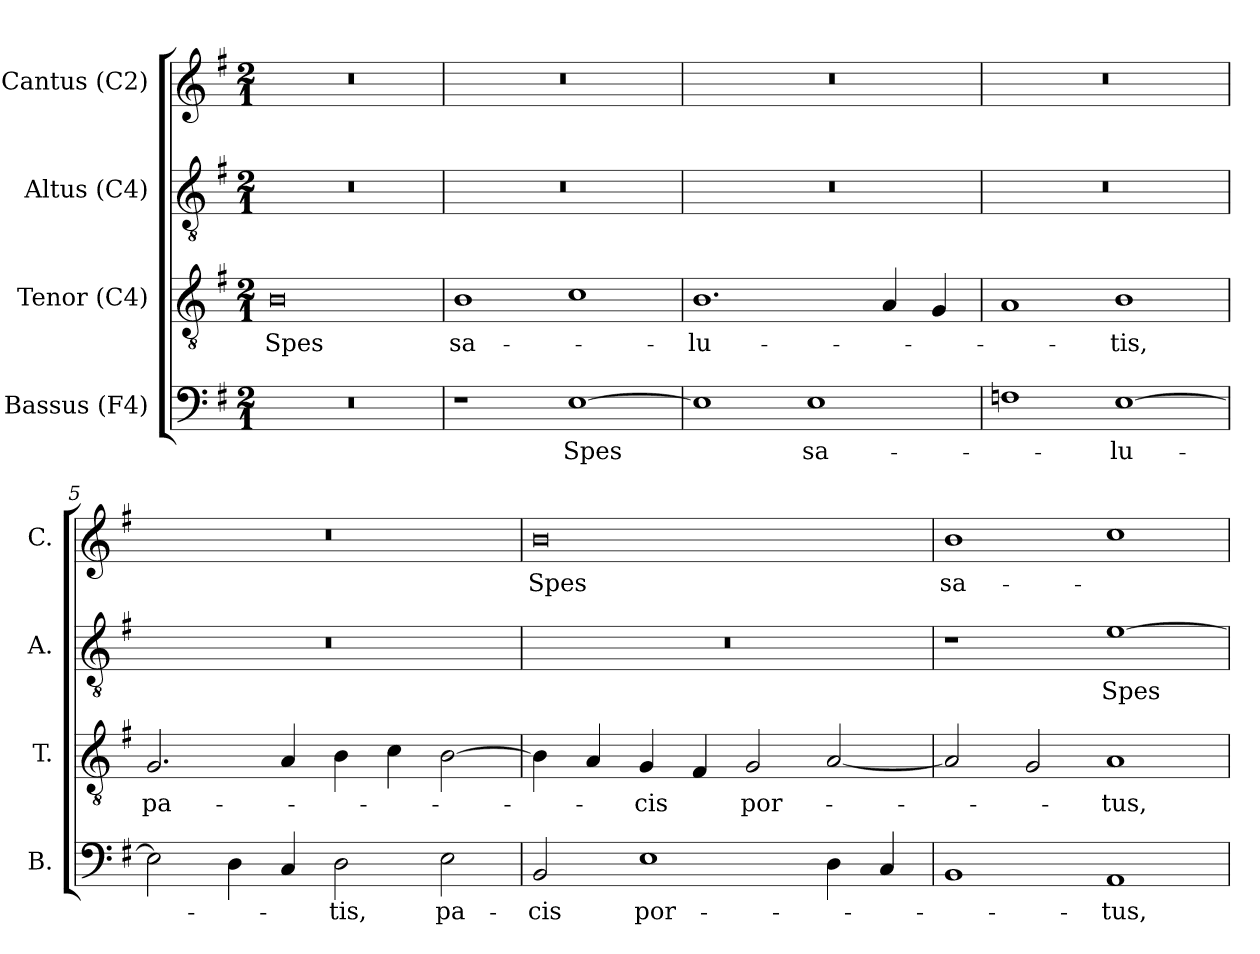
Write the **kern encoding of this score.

**kern	**text	**kern	**text	**kern	**text	**kern	**text
*part4	*part4	*part3	*part3	*part2	*part2	*part1	*part1
*staff4	*staff4	*staff3	*staff3	*staff2	*staff2	*staff1	*staff1
*I"Bassus (F4)	*	*I"Tenor (C4)	*	*I"Altus (C4)	*	*I"Cantus (C2)	*
*I'B.	*	*I'T.	*	*I'A.	*	*I'C.	*
!!LO:PB:g=z
*clefF4	*	*clefGv2	*	*clefGv2	*	*clefG2	*
*	*	*ITrd7c12	*	*ITrd7c12	*	*	*
*k[f#]	*	*k[f#]	*	*k[f#]	*	*k[f#]	*
*G:	*	*G:	*	*G:	*	*G:	*
*M2/1	*	*M2/1	*	*M2/1	*	*M2/1	*
=1	=1	=1	=1	=1	=1	=1	=1
!LO:N:vis=1	!	!	!	!	!	!	!
!	!	!	!LO:LY:b:color=#000000	!LO:N:vis=1	!	!LO:N:vis=1	!
0r	.	0BBi	Spes	0r	.	0r	.
=2	=2	=2	=2	=2	=2	=2	=2
!	!	!	!LO:LY:b:color=#000000	!LO:N:vis=1	!	!LO:N:vis=1	!
1r	.	1BBi	sa-	0r	.	0r	.
!	!LO:LY:b:color=#000000	!	!	!	!	!	!
[1Ei	Spes	1Ci	.	.	.	.	.
=3	=3	=3	=3	=3	=3	=3	=3
!	!	!	!LO:LY:b:color=#000000	!LO:N:vis=1	!	!LO:N:vis=1	!
1Ei]	.	1.BBi	-lu-	0r	.	0r	.
!	!LO:LY:b:color=#000000	!	!	!	!	!	!
1Ei	sa-	.	.	.	.	.	.
.	.	4AAi/	.	.	.	.	.
.	.	4GGi/	.	.	.	.	.
=4	=4	=4	=4	=4	=4	=4	=4
!	!	!	!	!LO:N:vis=1	!	!LO:N:vis=1	!
1Fni	.	1AAi	.	0r	.	0r	.
!	!LO:LY:b:color=#000000	!	!	!	!	!	!
!	!	!	!LO:LY:b:color=#000000	!	!	!	!
[1Ei	-lu-	1BBi	-tis,	.	.	.	.
=5	=5	=5	=5	=5	=5	=5	=5
!	!	!	!LO:LY:b:color=#000000	!LO:N:vis=1	!	!LO:N:vis=1	!
2Ei\]	.	2.GGi/	pa-	0r	.	0r	.
4Di\	.	.	.	.	.	.	.
4Ci/	.	4AAi/	.	.	.	.	.
!	!LO:LY:b:color=#000000	!	!	!	!	!	!
2Di\	-tis,	4BBi\	.	.	.	.	.
.	.	4Ci\	.	.	.	.	.
!	!LO:LY:b:color=#000000	!	!	!	!	!	!
2Ei\	pa-	[2BBi\	.	.	.	.	.
!!LO:LB:g=z
=6	=6	=6	=6	=6	=6	=6	=6
!	!LO:LY:b:color=#000000	!	!	!LO:N:vis=1	!	!	!
!	!	!	!	!	!	!	!LO:LY:b:color=#000000
2BBi/	-cis	4BBi\]	.	0r	.	0bi	Spes
.	.	4AAi/	.	.	.	.	.
!	!LO:LY:b:color=#000000	!	!	!	!	!	!
!	!	!	!LO:LY:b:color=#000000	!	!	!	!
1Ei	por-	4GGi/	-cis	.	.	.	.
.	.	4FF#i/	.	.	.	.	.
!	!	!	!LO:LY:b:color=#000000	!	!	!	!
.	.	2GGi/	por-	.	.	.	.
4Di\	.	[2AAi/	.	.	.	.	.
4Ci/	.	.	.	.	.	.	.
=7	=7	=7	=7	=7	=7	=7	=7
!	!	!	!	!	!	!	!LO:LY:b:color=#000000
1BBi	.	2AAi/]	.	1r	.	1bi	sa-
.	.	2GGi/	.	.	.	.	.
!	!LO:LY:b:color=#000000	!	!	!	!	!	!
!	!	!	!LO:LY:b:color=#000000	!	!	!	!
!	!	!	!	!	!LO:LY:b:color=#000000	!	!
1AAi	-tus,	1AAi	-tus,	[1Ei	Spes	1cci	.
=	=	=	=	=	=	=	=
*-	*-	*-	*-	*-	*-	*-	*-
